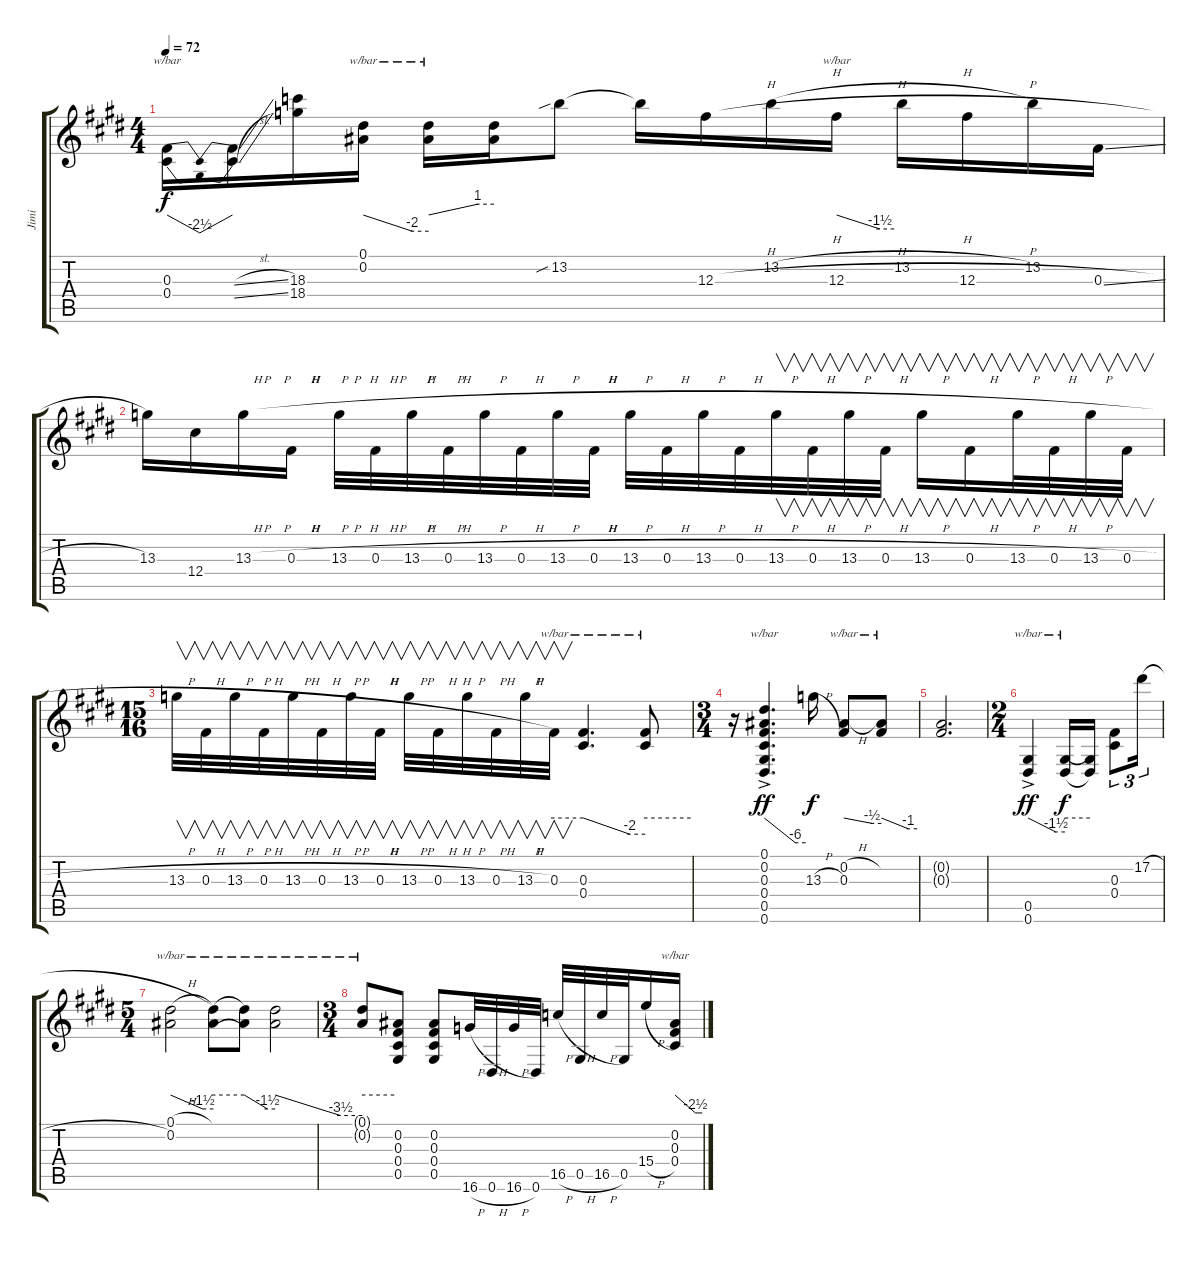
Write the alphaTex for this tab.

\track ("Jimi" "Jimi") {instrument overdrivenguitar}
\staff {score tabs}
\tuning (Eb4 Bb3 Gb3 Db3 Ab2 Eb2) {hide}
\ts (4 4)
\tempo 72
\clef g2
\ks e
(0.3{t} 0.4{t}).16{tbe (dip default 0 0 30 -10 60 0) dy f} (0.3{sl t} 0.4{sl t}).16 (18.3 18.4).16 (0.1 0.2).16{tbe (custom default 0 0 45 -8 60 -8)} (0.1{t} 0.2{t}).16{tbe (custom default 0 0 45 4 60 4)} (0.1{t} 0.2{t}).16 13.2{sib}.8 13.2{t}.16 12.3{h}.16 13.2{h}.16 12.3{h}.16{tbe (custom default 0 0 45 -6 60 -6)} 13.2{h}.16 12.3{h}.16 13.2.16 0.3{sl}.16 |
13.3.16 12.4.16 13.3{h}.16 0.3{h}.16 13.3{h}.32 0.3{h}.32 13.3{h}.32 0.3{h}.32 13.3{h}.32 0.3{h}.32 13.3{h}.32 0.3{h}.32 13.3{h}.32 0.3{h}.32 13.3{h}.32 0.3{h}.32 13.3{h}.32{v} 0.3{h}.32{v} 13.3{h}.32{v} 0.3{h}.32{v} 13.3{h}.16{v} 0.3{h}.16{v} 13.3{h}.32{v} 0.3{h}.32{v} 13.3{h}.32{v} 0.3{h}.32{v} |
\ts (15 16)
13.3{h}.32{v} 0.3{h}.32{v} 13.3{h}.32{v} 0.3{h}.32{v} 13.3{h}.32{v} 0.3{h}.32{v} 13.3{h}.32{v} 0.3{h}.32{v} 13.3{h}.32{v} 0.3{h}.32{v} 13.3{h}.32{v} 0.3{h}.32{v} 13.3{h}.32{v} 0.3.32{v tbe (hold default 0 0 60 0)} (0.3 0.4).4{d tbe (custom default 0 0 45 -8 60 -8)} (0.3{t} 0.4{t}).8{tbe (hold default 0 0 60 0)} |
\ts (3 4)
r.16 (0.1{ac} 0.2{ac} 0.3{ac} 0.4{ac} 0.5{ac} 0.6{ac}).4{d tbe (custom default 0 0 45 -24 60 -24) dy ff} 13.3{h}.16{dy f} (0.2{h} 0.3).8{tbe (custom default 0 0 45 -2 60 -2)} (0.2{t} 0.3{t}).8{tbe (custom default 0 0 45 -4 60 -4)} |
(0.2{t} 0.3{t}).2{d} |
\ts (2 4)
(0.5{ac} 0.6{ac}).4{tbe (custom default 0 0 45 -6 60 -6) dy ff} (0.5{t} 0.6{t}).16{tbe (hold default 0 0 60 0) dy f} (0.5{t} 0.6{t}).16 (0.3 0.4).8{tu (3 2)} 17.2{h}.16{tu (3 2)} |
\ts (5 4)
(0.1{h} 0.2).2{tbe (custom default 0 0 45 -6 60 -6)} (0.1{t} 0.2{t}).8{tbe (hold default 0 0 60 0)} (0.1{t} 0.2{t}).8{tbe (custom default 0 0 45 -6 60 -6)} (0.1{t} 0.2{t}).2{tbe (custom default 0 0 45 -14 60 -14)} |
\ts (3 4)
(0.1{t} 0.2{t}).8{tbe (hold default 0 0 60 0)} (0.2 0.3 0.4 0.5).8 (0.2 0.3 0.4 0.5).8 16.6{h}.32 0.6{h}.32 16.6{h}.32 0.6.32 16.5{h}.32 0.5{h}.32 16.5{h}.32 0.5.32 15.4{h}.16 (0.2{h} 0.3{h} 0.4).16{tbe (custom default 0 0 45 -10 60 -10)}
